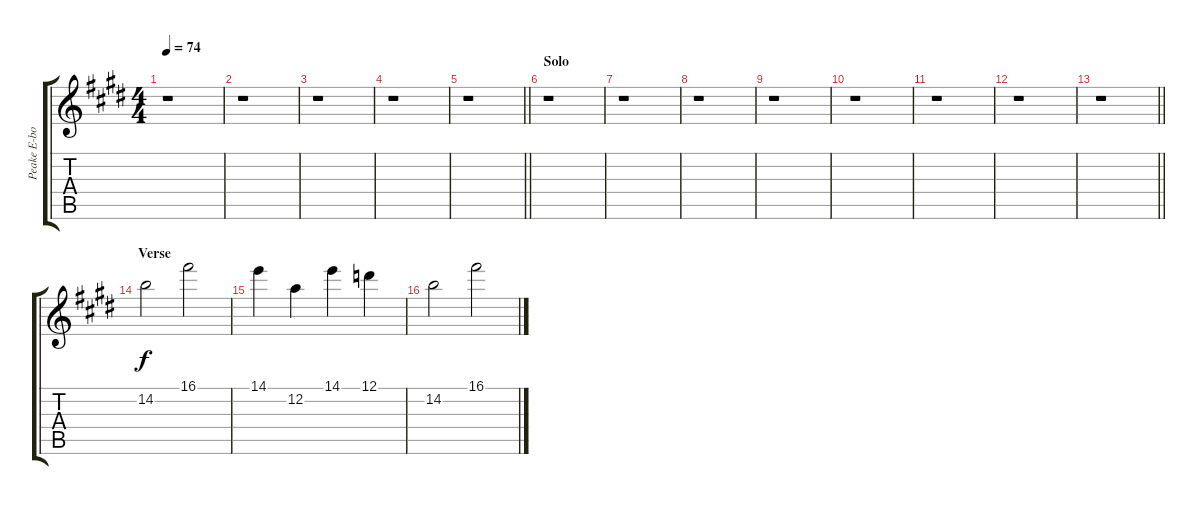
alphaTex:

\track ("Peake E-bow" "Peake E-bo") {instrument distortionguitar}
\staff {score tabs}
\tuning (D4 A3 F3 C3 G2 C2) {hide}
\ts (4 4)
\tempo 74
\clef g2
\ks c#minor
r.1{dy f} |
\ks e
r.1 |
\ks c#minor
r.1 |
\ks e
r.1 |
\barLineRight lightlight
\ks c#minor
r.1 |
\section ("" "Solo")
\ks e
r.1 |
\ks c#minor
r.1 |
\ks e
r.1 |
\ks c#minor
r.1 |
\ks e
r.1 |
\ks c#minor
r.1 |
\ks e
r.1 |
\barLineRight lightlight
\ks c#minor
r.1 |
\section ("" "Verse")
14.2.2 16.1.2 |
14.1.4 12.2.4 14.1.4 12.1.4 |
\ks e
14.2.2 16.1.2
